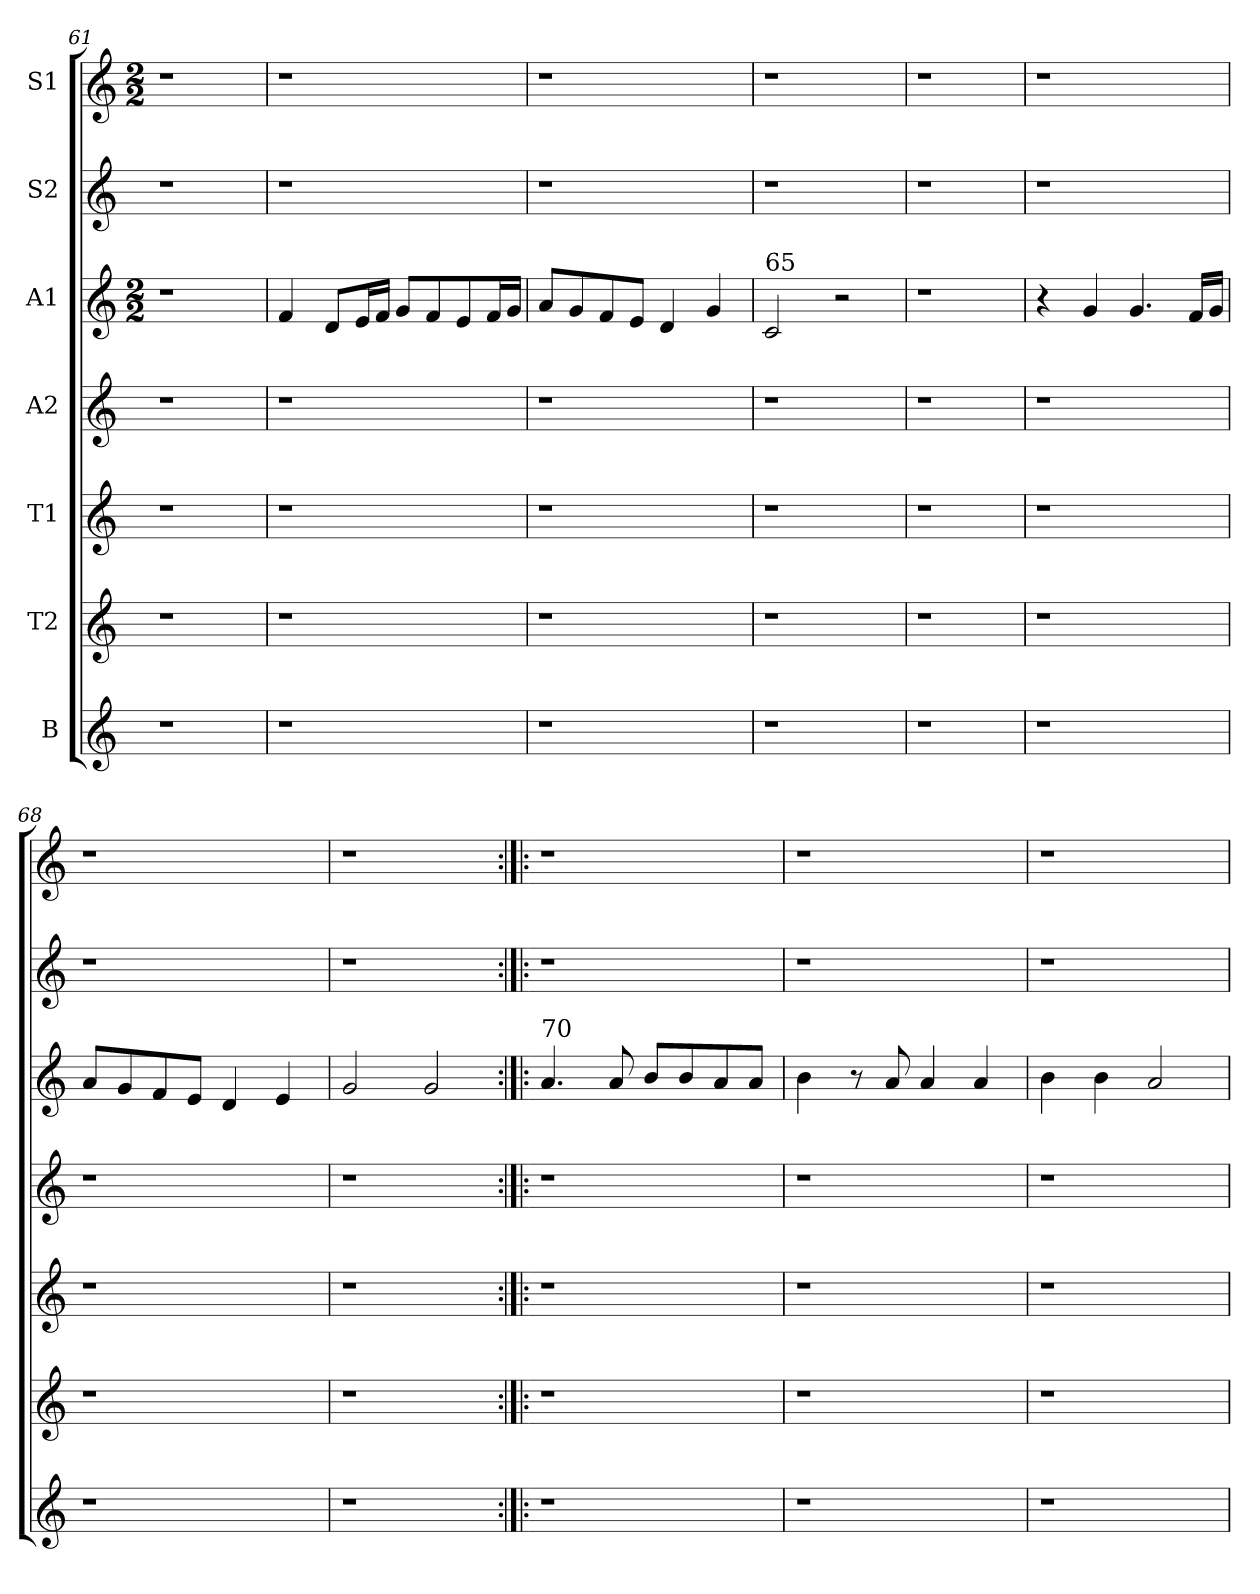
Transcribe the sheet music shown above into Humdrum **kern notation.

**kern	**kern	**kern	**kern	**kern	**kern	**kern
*part7	*part6	*part5	*part4	*part3	*part2	*part1
*staff7	*staff6	*staff5	*staff4	*staff3	*staff2	*staff1
*I"B	*I"T2	*I"T1	*I"A2	*I"A1	*I"S2	*I"S1
*clefG2	*clefG2	*clefG2	*clefG2	*clefG2	*clefG2	*clefG2
*ITrd-7c-12	*ITrd-7c-12	*ITrd-7c-12	*ITrd-7c-12	*ITrd-7c-12	*ITrd-7c-12	*ITrd-7c-12
*k[]	*k[]	*k[]	*k[]	*k[]	*k[]	*k[]
*	*	*	*	*M2/2	*	*M2/2
=61	=61	=61	=61	=61	=61	=61
1r	1r	1r	1r	1r	1r	1r
=62	=62	=62	=62	=62	=62	=62
1r	1r	1r	1r	1r	1r	1r
=63	=63	=63	=63	=63	=63	=63
1r	1r	1r	1r	4ff/	1r	1r
.	.	.	.	8dd/L	.	.
.	.	.	.	16ee/L	.	.
.	.	.	.	16ff/JJ	.	.
.	.	.	.	8gg/L	.	.
.	.	.	.	8ff/	.	.
.	.	.	.	8ee/	.	.
.	.	.	.	16ff/L	.	.
.	.	.	.	16gg/JJ	.	.
=64	=64	=64	=64	=64	=64	=64
1r	1r	1r	1r	8aa/L	1r	1r
.	.	.	.	8gg/	.	.
.	.	.	.	8ff/	.	.
.	.	.	.	8ee/J	.	.
.	.	.	.	4dd/	.	.
.	.	.	.	4gg/	.	.
=65	=65	=65	=65	=65	=65	=65
!	!	!	!	!LO:TX:a:t=65	!	!
1r	1r	1r	1r	2cc/	1r	1r
.	.	.	.	2r	.	.
=66	=66	=66	=66	=66	=66	=66
1r	1r	1r	1r	1r	1r	1r
!!LO:LB:g=z
=67	=67	=67	=67	=67	=67	=67
1r	1r	1r	1r	4r	1r	1r
.	.	.	.	4gg/	.	.
.	.	.	.	4.gg/	.	.
.	.	.	.	16ff/LL	.	.
.	.	.	.	16gg/JJ	.	.
=68	=68	=68	=68	=68	=68	=68
1r	1r	1r	1r	8aa/L	1r	1r
.	.	.	.	8gg/	.	.
.	.	.	.	8ff/	.	.
.	.	.	.	8ee/J	.	.
.	.	.	.	4dd/	.	.
.	.	.	.	4ee/	.	.
=69	=69	=69	=69	=69	=69	=69
1r	1r	1r	1r	2gg/	1r	1r
.	.	.	.	2gg/	.	.
=70:|!|:	=70:|!|:	=70:|!|:	=70:|!|:	=70:|!|:	=70:|!|:	=70:|!|:
!	!	!	!	!LO:TX:a:t=70	!	!
1r	1r	1r	1r	4.aa/	1r	1r
.	.	.	.	8aa/	.	.
.	.	.	.	8bb/L	.	.
.	.	.	.	8bb/	.	.
.	.	.	.	8aa/	.	.
.	.	.	.	8aa/J	.	.
=71	=71	=71	=71	=71	=71	=71
1r	1r	1r	1r	4bb\	1r	1r
.	.	.	.	8r	.	.
.	.	.	.	8aa/	.	.
.	.	.	.	4aa/	.	.
.	.	.	.	4aa/	.	.
=72	=72	=72	=72	=72	=72	=72
1r	1r	1r	1r	4bb\	1r	1r
.	.	.	.	4bb\	.	.
.	.	.	.	2aa/	.	.
=	=	=	=	=	=	=
*-	*-	*-	*-	*-	*-	*-
